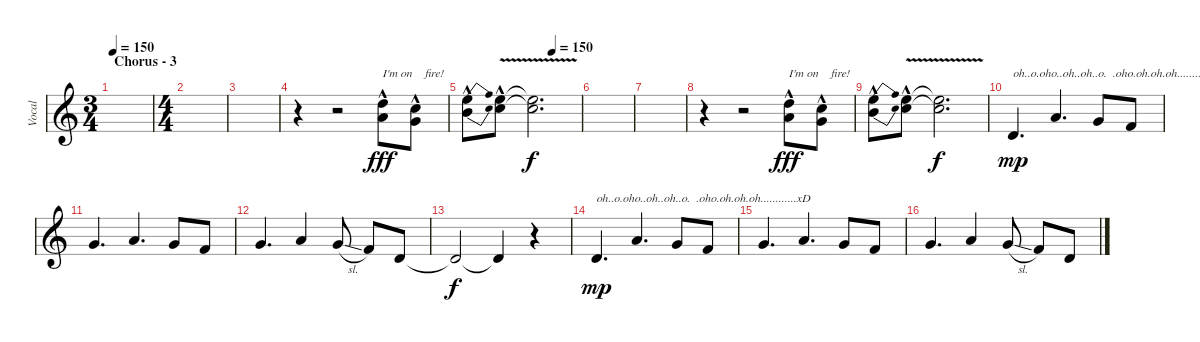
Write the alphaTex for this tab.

\track ("Vocal" "Vocal") {instrument pad7halo}
\staff {score}
\tuning (E4 B3 G3 D3 A2 E2) {hide}
\ts (3 4)
\section ("" "Chorus - 3")
\tempo 150
\clef g2
\ks c
|
\ts (4 4)
|
|
r.4 r.2 (10.1{hac} 10.2{hac}).8{txt "I'm on    fire!" dy fff balance 8 instrument distortionguitar} (8.1{hac} 8.2{hac}).8 |
\tempo (150 0.75)
(12.1{be (bend 0 0 60 2) hac} 12.2{be (bend 0 0 60 2) hac}).8 (12.1{v hac} 13.2{v hac}).8 (12.1{t} 13.2{t}).2{d dy f} |
|
|
r.4 r.2 (10.1{hac} 10.2{hac}).8{txt "I'm on    fire!" dy fff} (8.1{hac} 8.2{hac}).8 |
(12.1{be (bend 0 0 60 2) hac} 12.2{be (bend 0 0 60 2) hac}).8 (12.1{v hac} 13.2{v hac}).8 (12.1{t} 13.2{t}).2{d dy f} |
7.3.4{d txt "oh..o.oho..oh..oh..o.  .oho.oh.oh.oh............xD" dy mp volume 16 balance 5 instrument choiraahs} 14.3.4{d} 12.3.8 10.3.8 |
12.3.4{d} 14.3.4{d} 12.3.8 10.3.8 |
12.3.4{d} 14.3.4 12.3{sl}.8 10.3.8 7.3.8 |
7.3{t}.2{dy f} 7.3{t}.4 r.4 |
7.3.4{d txt "oh..o.oho..oh..oh..o.  .oho.oh.oh.oh............xD" dy mp} 14.3.4{d} 12.3.8 10.3.8 |
12.3.4{d} 14.3.4{d} 12.3.8 10.3.8 |
12.3.4{d} 14.3.4 12.3{sl}.8 10.3.8 7.3.8
